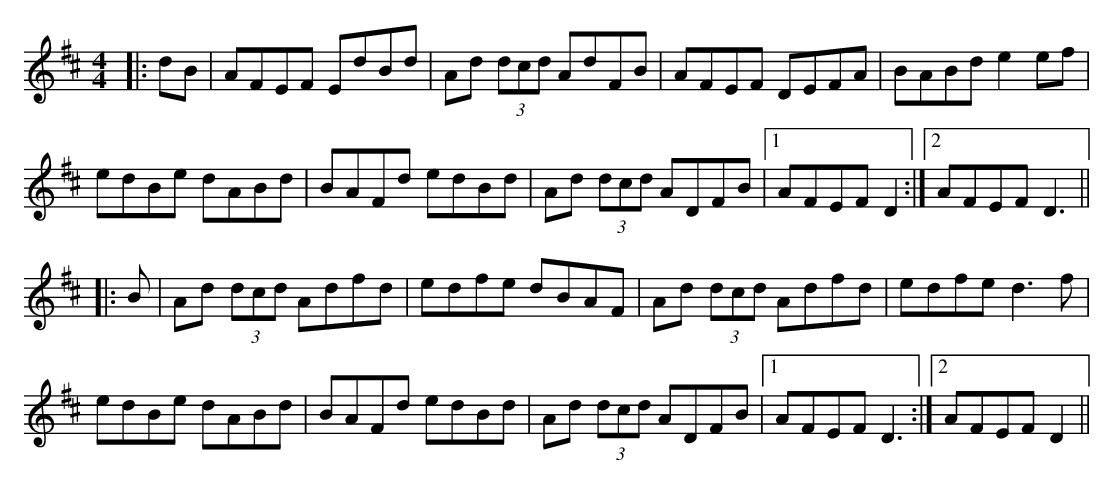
X:1
M:4/4
K:D
|:dB|AFEF EdBd|Ad (3dcd AdFB|AFEF DEFA|BABd e2ef|
edBe dABd|BAFd edBd|Ad (3dcd ADFB|1 AFEF D2:|2 AFEF D3||
|:B|Ad (3dcd Adfd|edfe dBAF|Ad (3dcd Adfd|edfe d3f|
edBe dABd|BAFd edBd|Ad (3dcd ADFB|1 AFEF D3:|2 AFEF D2||
